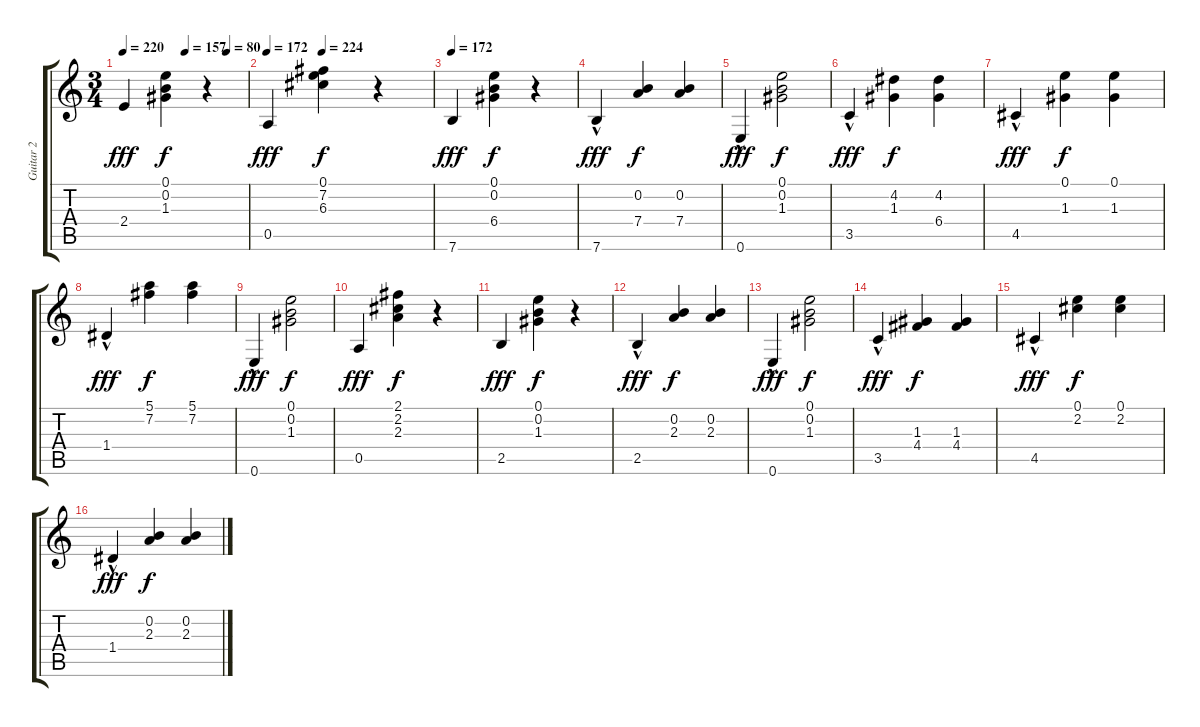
\track ("Guitar 2" "Guitar 2") {instrument acousticguitarnylon}
\staff {score tabs}
\tuning (E4 B3 G3 D3 A2 E2) {hide}
\ts (3 4)
\tempo 220
\tempo (157 0.5)
\tempo (80 0.8333333333333334)
\clef g2
\ks c
2.4.4{dy fff balance 7} (0.1 0.2 1.3).4{dy f balance 9} r.4 |
\tempo 172
\tempo (224 0.3333333333333333)
0.5.4{dy fff balance 6} (0.1 7.2 6.3).4{dy f balance 7} r.4 |
\tempo 172
7.6.4{dy fff balance 3} (0.1 0.2 6.4).4{dy f balance 6} r.4 |
7.6{hac}.4{dy fff balance 3} (0.2 7.4).4{dy f balance 6} (0.2 7.4).4{balance 6} |
0.6{hac}.4{dy fff balance 4} (0.1 0.2 1.3).2{dy f balance 6} |
3.5{hac}.4{dy fff balance 4} (4.2 1.3).4{dy f} (4.2 6.4).4 |
4.5{hac}.4{dy fff balance 4} (0.1 1.3).4{dy f balance 7} (0.1 1.3).4{balance 7} |
1.4{hac}.4{dy fff balance 4} (5.1 7.2).4{dy f} (5.1 7.2).4 |
0.6{hac}.4{dy fff balance 4} (0.1 0.2 1.3).2{dy f balance 8} |
0.5.4{dy fff balance 6} (2.1 2.2 2.3).4{dy f balance 6} r.4 |
2.5.4{dy fff balance 3} (0.1 0.2 1.3).4{dy f balance 5} r.4 |
2.5{hac}.4{dy fff balance 3} (0.2 2.3).4{dy f balance 6} (0.2 2.3).4 |
0.6{hac}.4{dy fff balance 4} (0.1 0.2 1.3).2{dy f balance 8} |
3.5{hac}.4{dy fff balance 6} (1.3 4.4).4{dy f balance 7} (1.3 4.4).4{balance 7} |
4.5{hac}.4{dy fff balance 6} (0.1 2.2).4{dy f balance 7} (0.1 2.2).4{balance 7} |
1.4{hac}.4{dy fff balance 7} (0.2 2.3).4{dy f balance 8} (0.2 2.3).4{balance 8}
